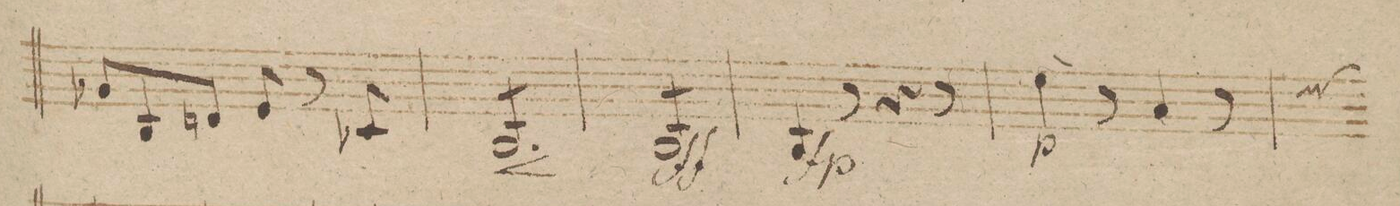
**kern	**dynam
*I"Viola.	*
*clefC3	*
*k[b-e-]	*
*M6/8	*
8A-X/L	.
8C/	.
8En/J	.
8F/	.
8r	.
8D-X/	.
=26	=26
*tremolo	*
8C/L	<
8C/	.
8C/	.
8C/	.
8C/	.
8C/J	[
=27	=27
8C/L	ff
8C/	.
8C/	.
8C/	.
8C/	.
8C/J	.
*Xtremolo	*
=28	=28
4C/	fp
8r	.
4r	.
8r	.
=29	=29
4f\	p
8r	.
4B-/	.
8r	.
*custos:e	*
=30	=30
*-	*-
